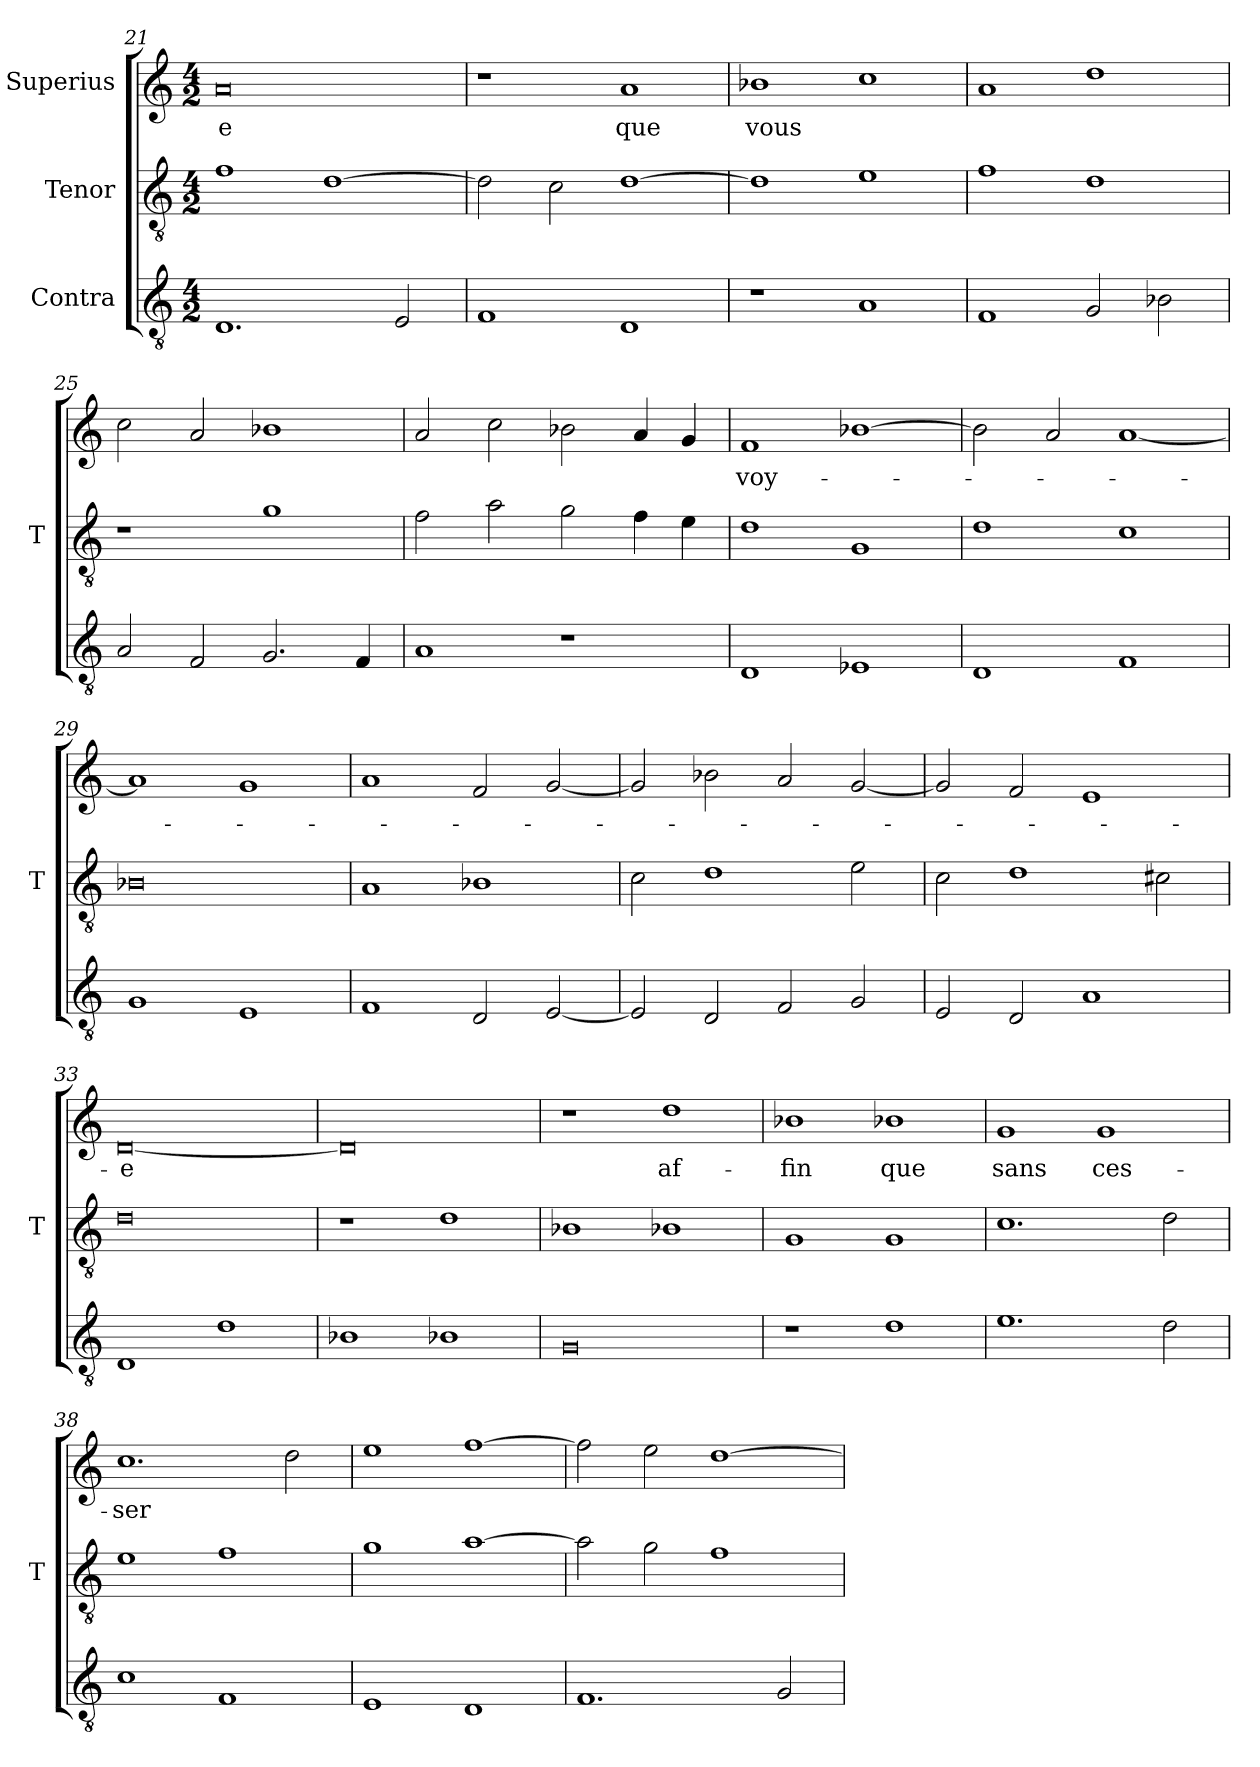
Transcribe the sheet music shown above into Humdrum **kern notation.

**kern	**kern	**kern	**text
*part3	*part2	*part1	*part1
*staff3	*staff2	*staff1	*staff1
*I"Contra	*I"Tenor	*I"Superius	*
*	*I'T	*	*
*clefGv2	*clefGv2	*clefG2	*
*M4/2	*M4/2	*M4/2	*
=21	=21	=21	=21
1.D	1f	0a	-e
.	[1d	.	.
2E	.	.	.
=22	=22	=22	=22
1F	2d]	1r	.
.	2c	.	.
1D	[1d	1a	-que
=23	=23	=23	=23
1r	1d]	1b-X	-vous
1A	1e	1cc	.
=24	=24	=24	=24
1F	1f	1a	.
2G	1d	1dd	.
2B-X	.	.	.
=25	=25	=25	=25
2A	1r	2cc	.
2F	.	2a	.
2.G	1g	1b-X	.
4F	.	.	.
=26	=26	=26	=26
1A	2f	2a	.
.	2a	2cc	.
1r	2g	2b-X	.
.	4f	4a	.
.	4e	4g	.
=27	=27	=27	=27
1D	1d	1f	voy-
1E-X	1G	[1b-X	.
=28	=28	=28	=28
1D	1d	2b-]	.
.	.	2a	.
1F	1c	[1a	.
=29	=29	=29	=29
1G	0B-X	1a]	.
1E	.	1g	.
=30	=30	=30	=30
1F	1A	1a	.
2D	1B-X	2f	.
[2E	.	[2g	.
=31	=31	=31	=31
2E]	2c	2g]	.
2D	1d	2b-X	.
2F	.	2a	.
2G	2e	[2g	.
=32	=32	=32	=32
2E	2c	2g]	.
2D	1d	2f	.
1A	.	1e	.
.	2c#X	.	.
=33	=33	=33	=33
1D	0d	[0d	-e
1d	.	.	.
=34	=34	=34	=34
1B-X	1r	0d]	.
1B-X	1d	.	.
=35	=35	=35	=35
0G	1B-X	1r	.
.	1B-X	1dd	af-
=36	=36	=36	=36
1r	1G	1b-X	-fin
1d	1G	1b-X	-que
=37	=37	=37	=37
1.e	1.c	1g	-sans
.	.	1g	ces-
2d	2d	.	.
=38	=38	=38	=38
1c	1e	1.cc	-ser
1F	1f	.	.
.	.	2dd	.
=39	=39	=39	=39
1E	1g	1ee	.
1D	[1a	[1ff	.
=40	=40	=40	=40
1.F	2a]	2ff]	.
.	2g	2ee	.
.	1f	[1dd	.
2G	.	.	.
=	=	=	=
*-	*-	*-	*-
